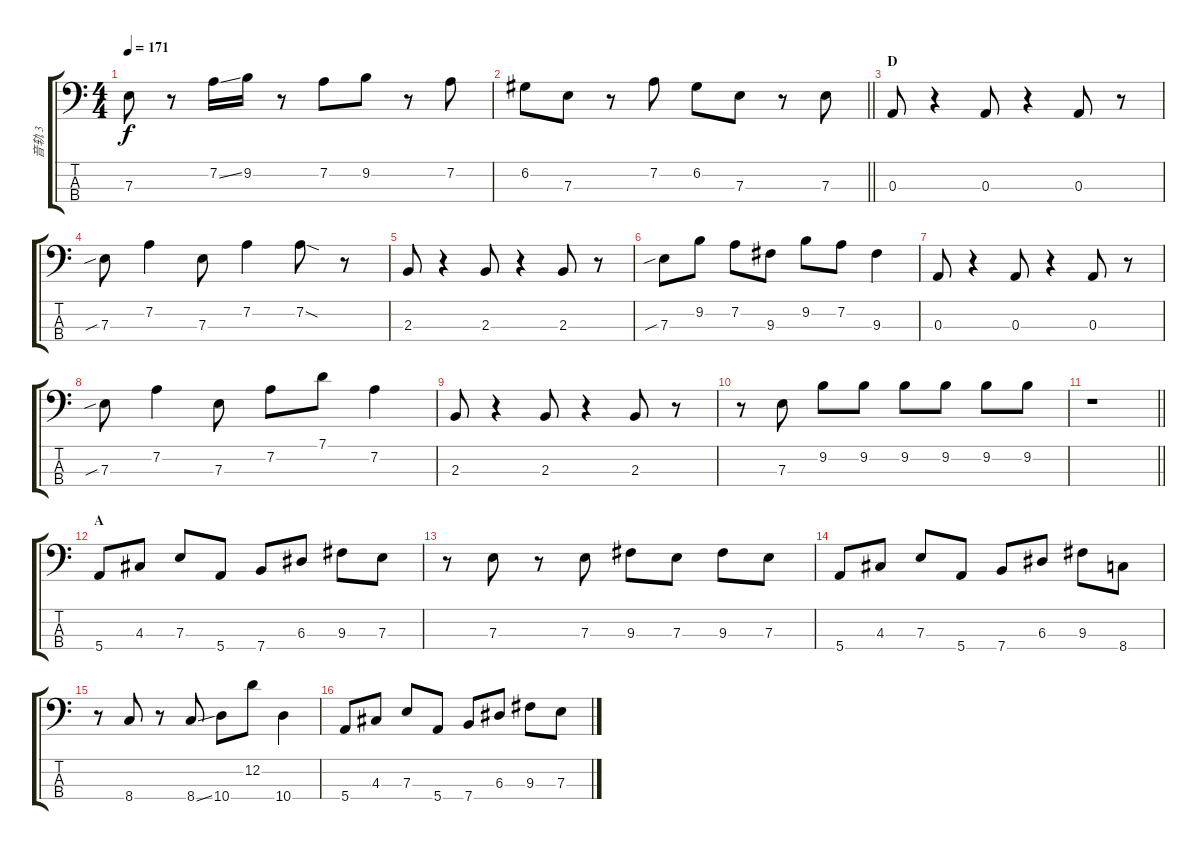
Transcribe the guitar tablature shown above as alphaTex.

\track ("音轨 3" "音轨 3") {instrument electricbassfinger}
\staff {score tabs}
\tuning (G2 D2 A1 E1) {hide}
\ts (4 4)
\tempo 171
\clef f4
\ks c
7.3.8{dy f} r.8 7.2{ss}.16 9.2.16 r.8 7.2.8 9.2.8 r.8 7.2.8 |
\barLineRight lightlight
6.2.8 7.3.8 r.8 7.2.8 6.2.8 7.3.8 r.8 7.3.8 |
\section ("" "D")
0.3.8 r.4 0.3.8 r.4 0.3.8 r.8 |
7.3{sib}.8 7.2.4 7.3.8 7.2.4 7.2{sod}.8 r.8 |
2.3.8 r.4 2.3.8 r.4 2.3.8 r.8 |
7.3{sib}.8 9.2.8 7.2.8 9.3.8 9.2.8 7.2.8 9.3.4 |
0.3.8 r.4 0.3.8 r.4 0.3.8 r.8 |
7.3{sib}.8 7.2.4 7.3.8 7.2.8 7.1.8 7.2.4 |
2.3.8 r.4 2.3.8 r.4 2.3.8 r.8 |
r.8 7.3.8 9.2.8 9.2.8 9.2.8 9.2.8 9.2.8 9.2.8 |
\barLineRight lightlight
r.1 |
\section ("" "A")
5.4.8 4.3.8 7.3.8 5.4.8 7.4.8 6.3.8 9.3.8 7.3.8 |
r.8 7.3.8 r.8 7.3.8 9.3.8 7.3.8 9.3.8 7.3.8 |
5.4.8 4.3.8 7.3.8 5.4.8 7.4.8 6.3.8 9.3.8 8.4.8 |
r.8 8.4.8 r.8 8.4{ss}.8 10.4.8 12.2.8 10.4.4 |
5.4.8 4.3.8 7.3.8 5.4.8 7.4.8 6.3.8 9.3.8 7.3.8
